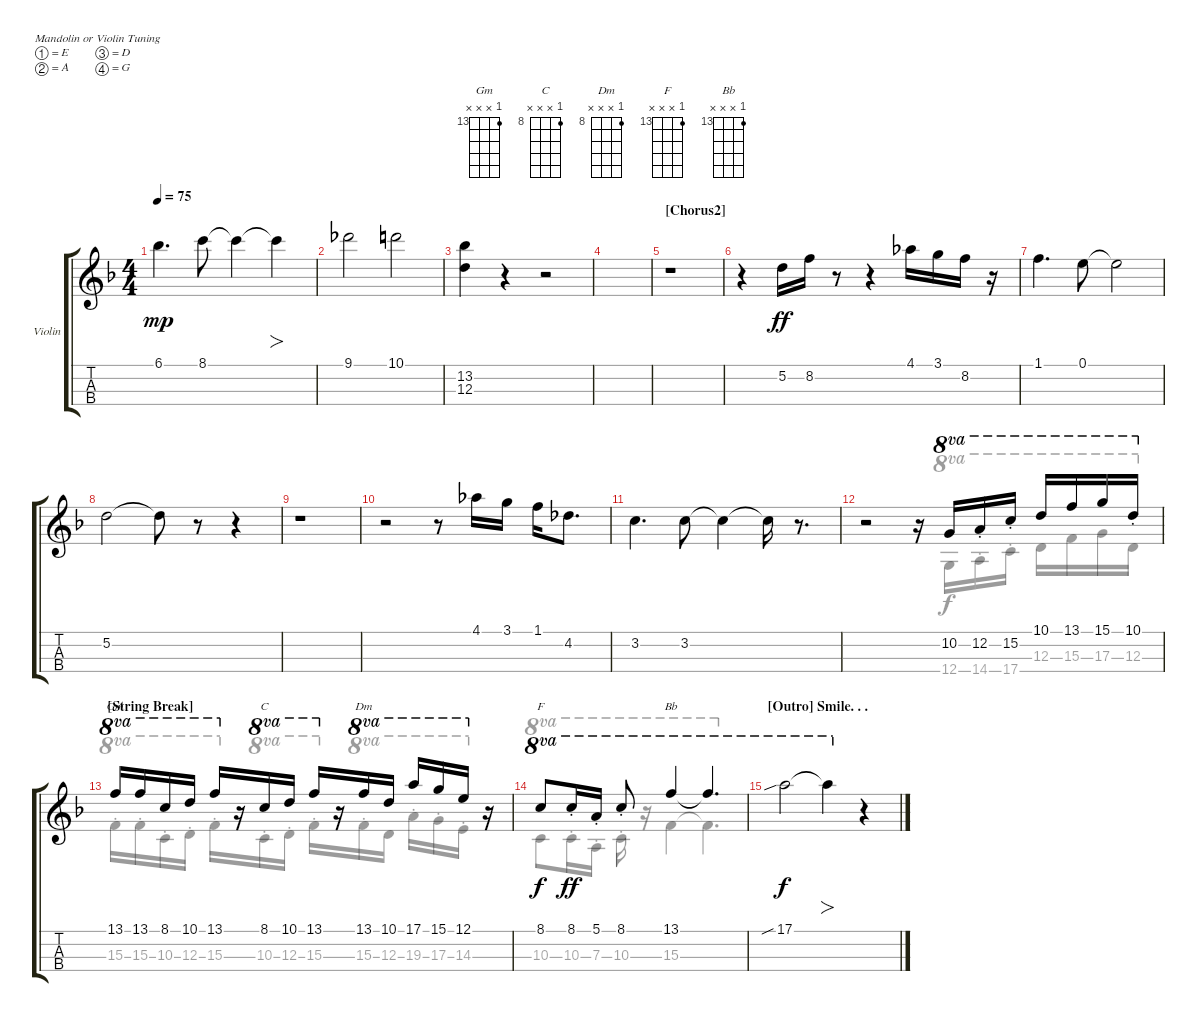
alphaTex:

\defaultSystemsLayout 4
\bracketExtendMode groupsimilarinstruments
\firstSystemTrackNameOrientation horizontal
\otherSystemsTrackNameOrientation horizontal
\track ("Violin" "Violin") {instrument violin}
\staff {score tabs}
\tuning (E5 A4 D4 G3)
\chord ("Gm" 13 x x x) {firstfret 13}
\chord ("C" 8 x x x) {firstfret 8}
\chord ("Dm" 8 x x x) {firstfret 8}
\chord ("F" 13 x x x) {firstfret 13}
\chord ("Bb" 13 x x x) {firstfret 13}
\voice
\ts (4 4)
\tempo 75
\clef g2
\ks dminor
6.1.4{d dy mp} 8.1.8 8.1{t}.4 8.1{t}.4{fo} |
9.1.2 10.1.2 |
(12.3 13.2).4 r.4 r.2 |
|
\section ("" "[Chorus2]")
r.1 |
r.4 5.2.16{dy ff} 8.2.16 r.8 r.4 4.1.16 3.1.16 8.2.16 r.16 |
1.1.4{d} 0.1.8 0.1{t}.2 |
5.2.2 5.2{t}.8 r.8 r.4 |
r.1 |
r.2 r.8 4.1.16 3.1.16 1.1.16 4.2.8{d} |
3.2.4{d} 3.2.8 3.2{t}.4 3.2{t}.16 r.8{d} |
r.2 r.16 10.2.16{ot 8va} 12.2{st}.16{ot 8va} 15.2{st}.16{ot 8va} 10.1.16{ot 8va} 13.1.16{ot 8va} 15.1.16{ot 8va} 10.1{st}.16{ot 8va} |
\section ("" "[String Break]    ")
13.1.16{ch "Gm" ot 8va} 13.1.16{ot 8va} 8.1.16{ot 8va} 10.1.16{ot 8va} 13.1.16{ot 8va} r.16 8.1.16{ch "C" ot 8va} 10.1.16{ot 8va} 13.1.16{ot 8va} r.16 13.1.16{ch "Dm" ot 8va} 10.1.16{ot 8va} 17.1.16{ot 8va} 15.1.16{ot 8va} 12.1.16{ot 8va} r.16 |
8.1.8{ch "F" ot 8va dy f} 8.1{st}.16{ot 8va dy ff} 5.1{st}.16{ot 8va} 8.1{st}.8{ot 8va} 13.1.4{ch "Bb" ot 8va} 13.1{t}.4{d ot 8va} |
\section ("" "[Outro] Smile. . .")
17.1{sib}.2{ot 8va dy f} 17.1{t}.4{fo ot 8va} r.4 |
\voice
\clef g2
\ottava regular
\simile none
\ks dminor
|
|
|
|
|
|
|
|
|
|
|
r.2 r.16 12.4.16{ot 8va} 14.4{st}.16{ot 8va} 17.4{st}.16{ot 8va} 12.3.16{ot 8va} 15.3.16{ot 8va} 17.3.16{ot 8va} 12.3.16{ot 8va} |
15.3{st}.16{ot 8va} 15.3{st}.16{ot 8va} 10.3{st}.16{ot 8va} 12.3{st}.16{ot 8va} 15.3{st}.16{ot 8va} r.16 10.3{st}.16{ot 8va} 12.3{st}.16{ot 8va} 15.3{st}.16{ot 8va} r.16 15.3{st}.16{ot 8va} 12.3.16{ot 8va} 19.3{st}.16{ot 8va} 17.3{st}.16{ot 8va} 14.3{st}.16{ot 8va} r.16 |
10.3.8{ot 8va} 10.3{st}.16{ot 8va} 7.3{st}.16{ot 8va} 10.3{st}.16{ot 8va} r.16{ot 8va} 15.3.4{ot 8va} 15.3{t}.4{d ot 8va} |
|
